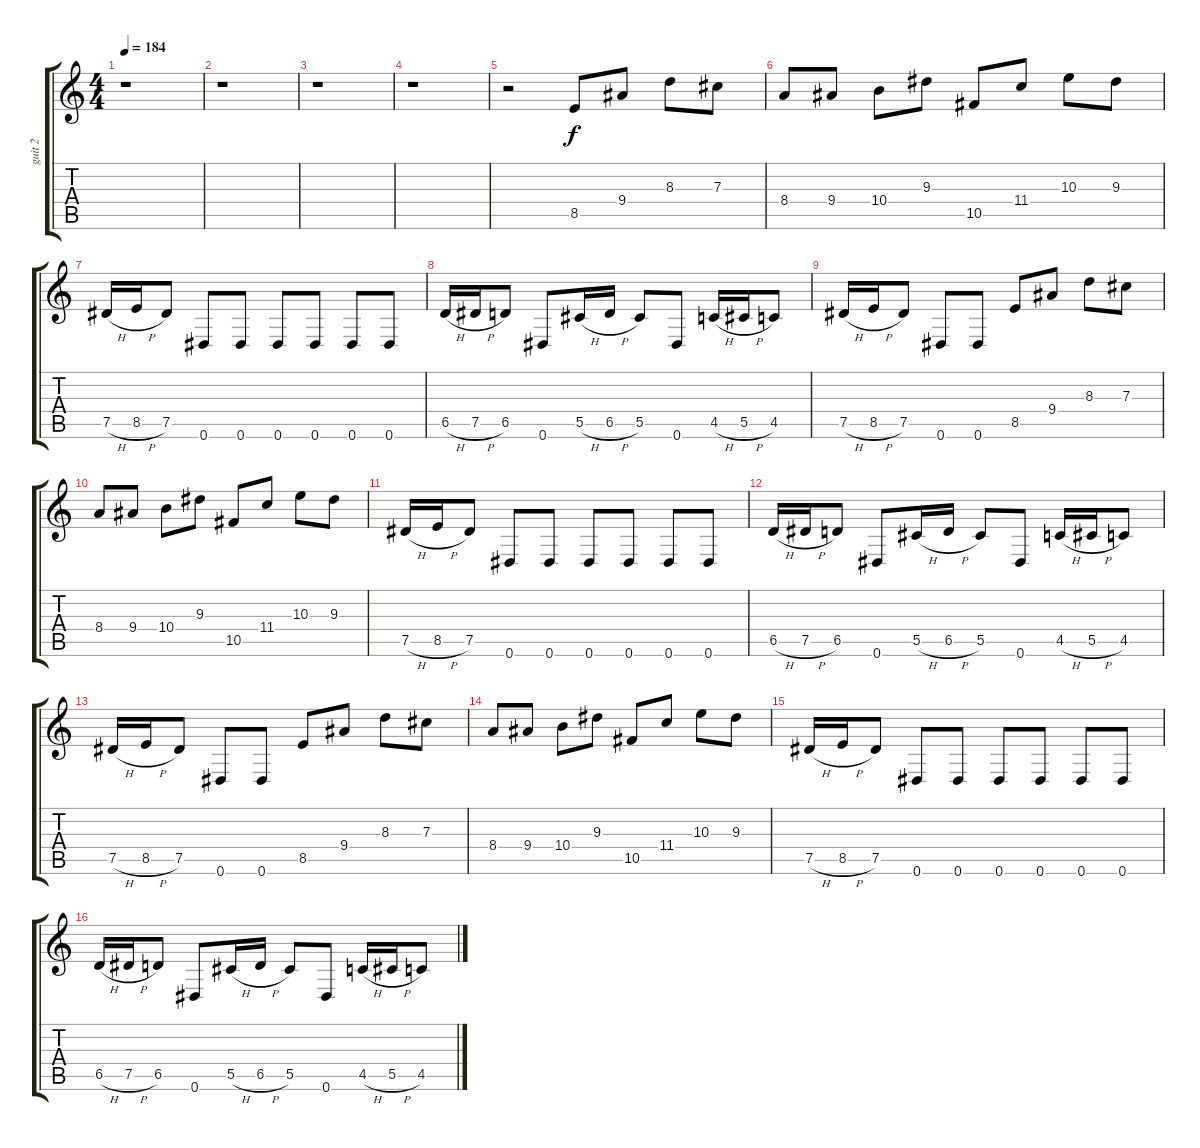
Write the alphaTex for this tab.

\track ("guit 2" "guit 2") {instrument distortionguitar}
\staff {score tabs}
\tuning (Eb4 Bb3 Gb3 Db3 Ab2 Eb2) {hide}
\ts (4 4)
\tempo 184
\clef g2
\ks c
r.1{dy f} |
r.1 |
r.1 |
r.1 |
r.2 8.5.8 9.4.8 8.3.8 7.3.8 |
8.4.8 9.4.8 10.4.8 9.3.8 10.5.8 11.4.8 10.3.8 9.3.8 |
7.5{h}.16 8.5{h}.16 7.5.8 0.6.8 0.6.8 0.6.8 0.6.8 0.6.8 0.6.8 |
6.5{h}.16 7.5{h}.16 6.5.8 0.6.8 5.5{h}.16 6.5{h}.16 5.5.8 0.6.8 4.5{h}.16 5.5{h}.16 4.5.8 |
7.5{h}.16 8.5{h}.16 7.5.8 0.6.8 0.6.8 8.5.8 9.4.8 8.3.8 7.3.8 |
8.4.8 9.4.8 10.4.8 9.3.8 10.5.8 11.4.8 10.3.8 9.3.8 |
7.5{h}.16 8.5{h}.16 7.5.8 0.6.8 0.6.8 0.6.8 0.6.8 0.6.8 0.6.8 |
6.5{h}.16 7.5{h}.16 6.5.8 0.6.8 5.5{h}.16 6.5{h}.16 5.5.8 0.6.8 4.5{h}.16 5.5{h}.16 4.5.8 |
7.5{h}.16 8.5{h}.16 7.5.8 0.6.8 0.6.8 8.5.8 9.4.8 8.3.8 7.3.8 |
8.4.8 9.4.8 10.4.8 9.3.8 10.5.8 11.4.8 10.3.8 9.3.8 |
7.5{h}.16 8.5{h}.16 7.5.8 0.6.8 0.6.8 0.6.8 0.6.8 0.6.8 0.6.8 |
6.5{h}.16 7.5{h}.16 6.5.8 0.6.8 5.5{h}.16 6.5{h}.16 5.5.8 0.6.8 4.5{h}.16 5.5{h}.16 4.5.8
